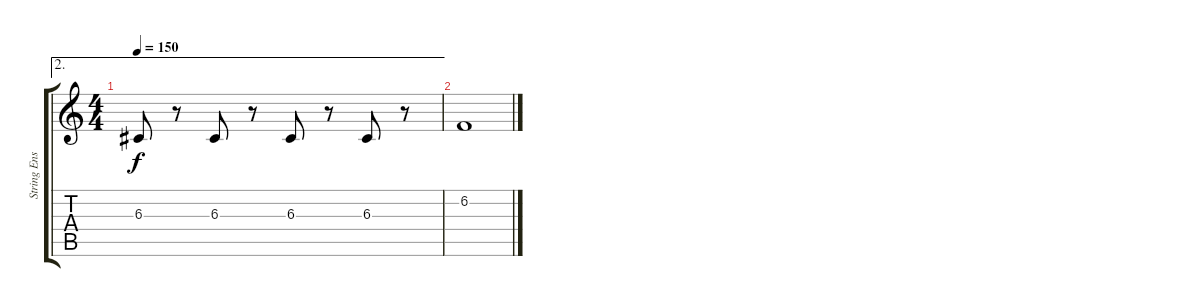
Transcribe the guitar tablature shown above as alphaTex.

\track ("String Ensemble II" "String Ens") {instrument stringensemble1}
\staff {score tabs}
\tuning (E4 B3 G3 D3 A2 E2) {hide}
\ae 2
\ts (4 4)
\tempo 150
\clef g2
\ks c
6.3.8{dy f} r.8 6.3.8 r.8 6.3.8 r.8 6.3.8 r.8 |
6.2.1
